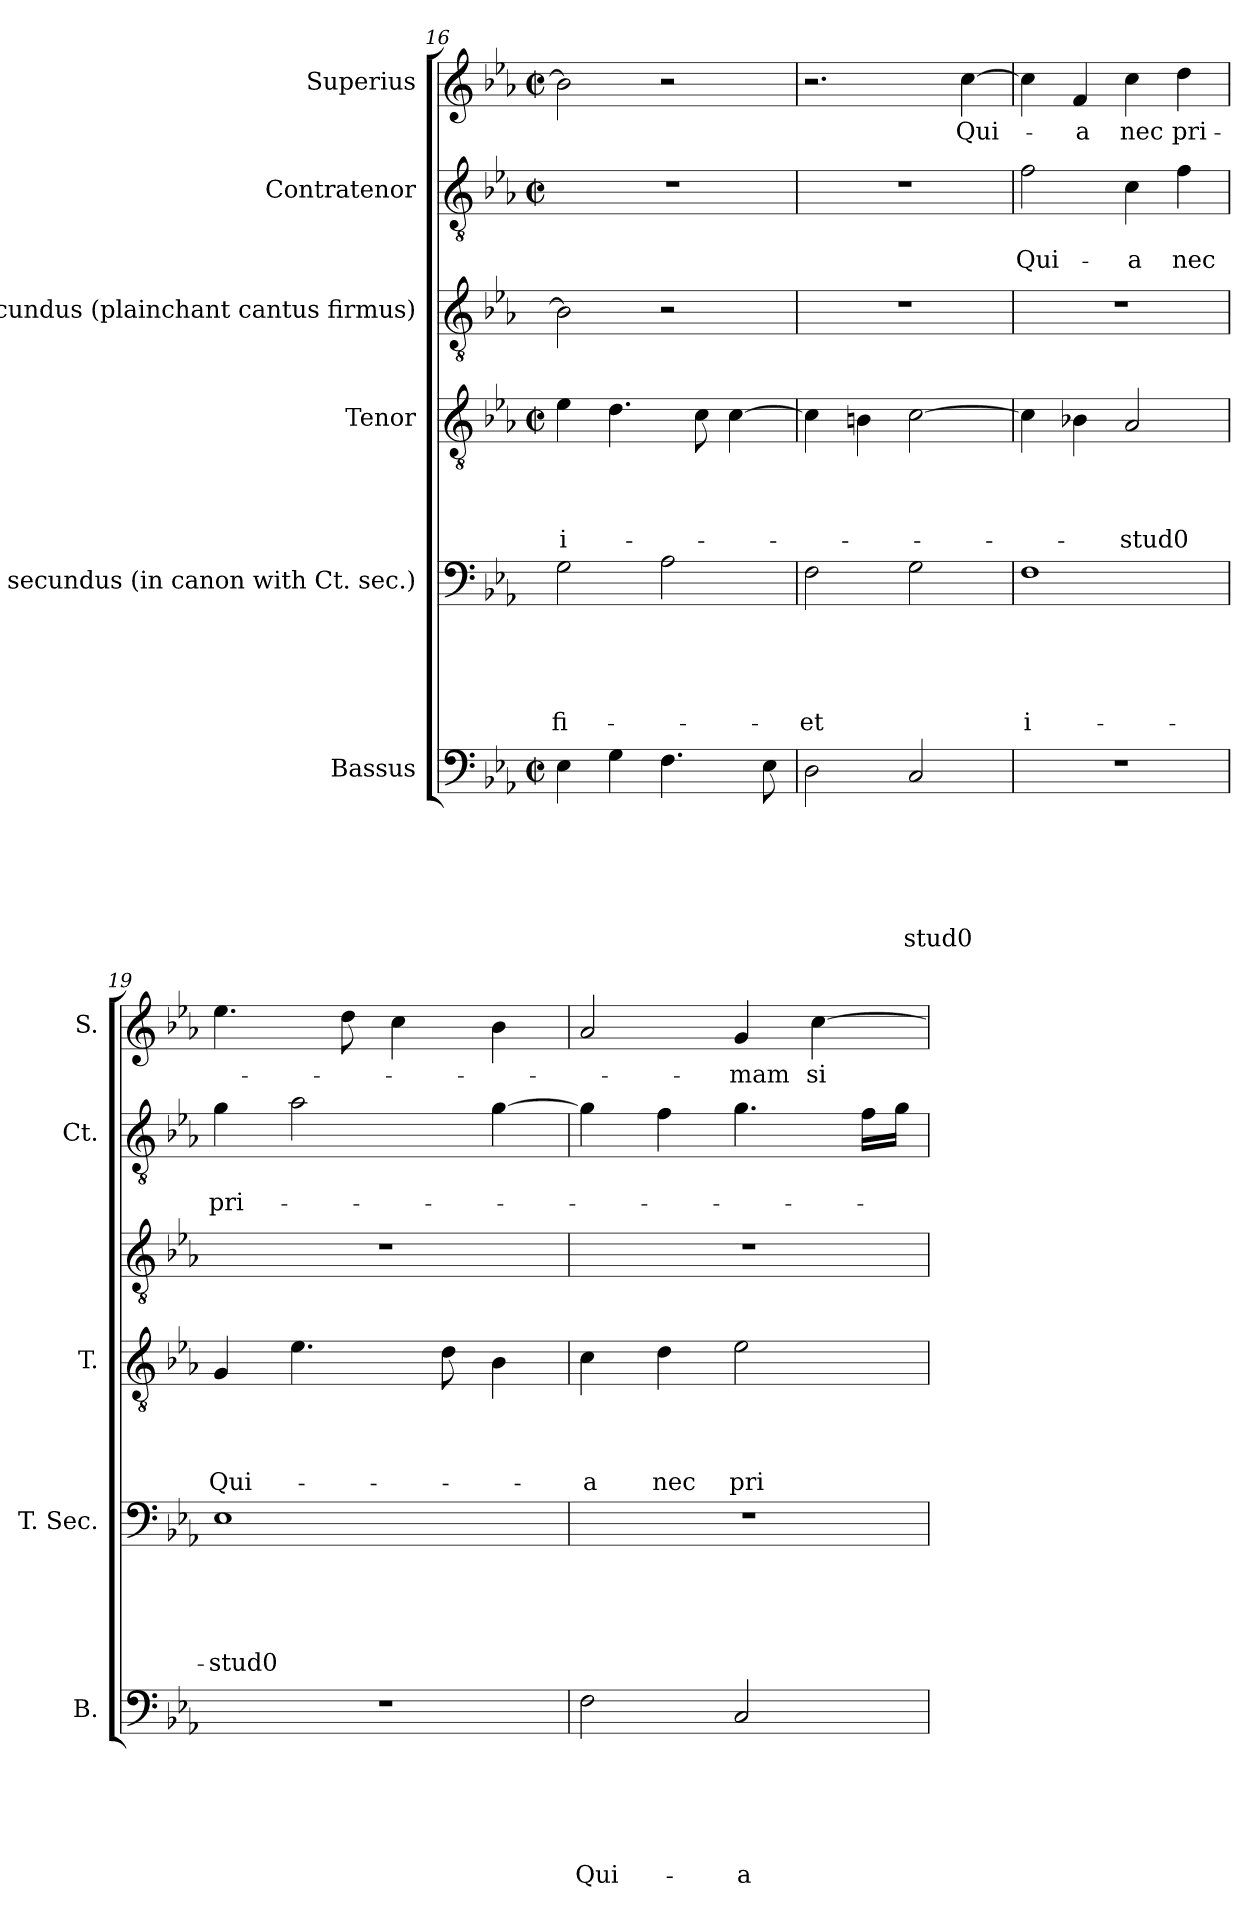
**kern	**text	**text	**text	**text	**text	**text	**kern	**text	**text	**text	**text	**text	**kern	**text	**text	**text	**text	**kern	**text	**kern	**text	**text	**kern	**text
*part6	*part6	*part6	*part6	*part6	*part6	*part6	*part5	*part5	*part5	*part5	*part5	*part5	*part4	*part4	*part4	*part4	*part4	*part3	*part3	*part2	*part2	*part2	*part1	*part1
*staff6	*staff6	*staff6	*staff6	*staff6	*staff6	*staff6	*staff5	*staff5	*staff5	*staff5	*staff5	*staff5	*staff4	*staff4	*staff4	*staff4	*staff4	*staff3	*staff3	*staff2	*staff2	*staff2	*staff1	*staff1
*I"Bassus	*	*	*	*	*	*	*I"Tenor secundus (in canon with Ct. sec.)	*	*	*	*	*	*I"Tenor	*	*	*	*	*I"secundus (plainchant cantus firmus)	*	*I"Contratenor	*	*	*I"Superius	*
*I'B.	*	*	*	*	*	*	*I'T. Sec.	*	*	*	*	*	*I'T.	*	*	*	*	*	*	*I'Ct.	*	*	*I'S.	*
*clefF4	*	*	*	*	*	*	*clefF4	*	*	*	*	*	*clefGv2	*	*	*	*	*clefGv2	*	*clefGv2	*	*	*clefG2	*
*k[b-e-a-]	*	*	*	*	*	*	*k[b-e-a-]	*	*	*	*	*	*k[b-e-a-]	*	*	*	*	*k[b-e-a-]	*	*k[b-e-a-]	*	*	*k[b-e-a-]	*
*E-:	*	*	*	*	*	*	*E-:	*	*	*	*	*	*E-:	*	*	*	*	*E-:	*	*E-:	*	*	*E-:	*
*M2/2	*	*	*	*	*	*	*	*	*	*	*	*	*M2/2	*	*	*	*	*	*	*M2/2	*	*	*M2/2	*
*met(c|)	*	*	*	*	*	*	*	*	*	*	*	*	*met(c|)	*	*	*	*	*	*	*met(c|)	*	*	*met(c|)	*
=16	=16	=16	=16	=16	=16	=16	=16	=16	=16	=16	=16	=16	=16	=16	=16	=16	=16	=16	=16	=16	=16	=16	=16	=16
!	!	!	!	!	!	!	!	!	!	!	!	!LO:LY:b	!	!	!	!	!LO:LY:b:rj	!	!	!	!	!	!	!
4E-\	.	.	.	.	.	.	2G\	.	.	.	.	fi-	4e-\	.	.	.	i-	2B-\]	.	1r	.	.	2b-\]	.
4G\	.	.	.	.	.	.	.	.	.	.	.	.	4.d\	.	.	.	.	.	.	.	.	.	.	.
4.F\	.	.	.	.	.	.	2A-\	.	.	.	.	.	.	.	.	.	.	2r	.	.	.	.	2r	.
.	.	.	.	.	.	.	.	.	.	.	.	.	8c\	.	.	.	.	.	.	.	.	.	.	.
.	.	.	.	.	.	.	.	.	.	.	.	.	[>4c\	.	.	.	.	.	.	.	.	.	.	.
8E-\	.	.	.	.	.	.	.	.	.	.	.	.	.	.	.	.	.	.	.	.	.	.	.	.
!!LO:PB:g=z
=17	=17	=17	=17	=17	=17	=17	=17	=17	=17	=17	=17	=17	=17	=17	=17	=17	=17	=17	=17	=17	=17	=17	=17	=17
!	!	!	!	!	!	!	!	!	!	!	!	!LO:LY:b	!	!	!	!	!	!	!	!	!	!	!	!
2D\	.	.	.	.	.	.	2F\	.	.	.	.	-et	4c\]	.	.	.	.	1r	.	1r	.	.	2.r	.
.	.	.	.	.	.	.	.	.	.	.	.	.	4Bn\	.	.	.	.	.	.	.	.	.	.	.
!	!	!	!	!	!	!LO:LY:b	!	!	!	!	!	!	!	!	!	!	!	!	!	!	!	!	!	!
2C/	.	.	.	.	.	-stud0	2G\	.	.	.	.	.	[>2c\	.	.	.	.	.	.	.	.	.	.	.
!	!	!	!	!	!	!	!	!	!	!	!	!	!	!	!	!	!	!	!	!	!	!	!	!LO:LY:b
.	.	.	.	.	.	.	.	.	.	.	.	.	.	.	.	.	.	.	.	.	.	.	[>4cc\	Qui-
=18	=18	=18	=18	=18	=18	=18	=18	=18	=18	=18	=18	=18	=18	=18	=18	=18	=18	=18	=18	=18	=18	=18	=18	=18
!	!	!	!	!	!	!	!	!	!	!	!	!LO:LY:b:rj	!	!	!	!	!	!	!	!	!	!LO:LY:b	!	!
1r	.	.	.	.	.	.	1F	.	.	.	.	i-	4c\]	.	.	.	.	1r	.	2f\	.	Qui-	4cc\]	.
!	!	!	!	!	!	!	!	!	!	!	!	!	!	!	!	!	!	!	!	!	!	!	!	!LO:LY:b
.	.	.	.	.	.	.	.	.	.	.	.	.	4B-X\	.	.	.	.	.	.	.	.	.	4f/	-a
!	!	!	!	!	!	!	!	!	!	!	!	!	!	!	!	!	!LO:LY:b	!	!	!	!	!LO:LY:b	!	!LO:LY:b
.	.	.	.	.	.	.	.	.	.	.	.	.	2A-/	.	.	.	-stud0	.	.	4c\	.	-a	4cc\	nec
!	!	!	!	!	!	!	!	!	!	!	!	!	!	!	!	!	!	!	!	!	!	!LO:LY:b	!	!LO:LY:b
.	.	.	.	.	.	.	.	.	.	.	.	.	.	.	.	.	.	.	.	4f\	.	nec	4dd\	pri-
=19	=19	=19	=19	=19	=19	=19	=19	=19	=19	=19	=19	=19	=19	=19	=19	=19	=19	=19	=19	=19	=19	=19	=19	=19
!	!	!	!	!	!	!	!	!	!	!	!	!LO:LY:b	!	!	!	!	!LO:LY:b	!	!	!	!	!LO:LY:b	!	!
1r	.	.	.	.	.	.	1E-	.	.	.	.	-stud0	4G/	.	.	.	Qui-	1r	.	4g\	.	pri-	4.ee-\	.
.	.	.	.	.	.	.	.	.	.	.	.	.	4.e-\	.	.	.	.	.	.	2a-\	.	.	.	.
.	.	.	.	.	.	.	.	.	.	.	.	.	.	.	.	.	.	.	.	.	.	.	8dd\	.
.	.	.	.	.	.	.	.	.	.	.	.	.	.	.	.	.	.	.	.	.	.	.	4cc\	.
.	.	.	.	.	.	.	.	.	.	.	.	.	8d\	.	.	.	.	.	.	.	.	.	.	.
.	.	.	.	.	.	.	.	.	.	.	.	.	4B-\	.	.	.	.	.	.	[>4g\	.	.	4b-\	.
=20	=20	=20	=20	=20	=20	=20	=20	=20	=20	=20	=20	=20	=20	=20	=20	=20	=20	=20	=20	=20	=20	=20	=20	=20
!	!	!	!	!	!	!LO:LY:b	!	!	!	!	!	!	!	!	!	!	!LO:LY:b	!	!	!	!	!	!	!
2F\	.	.	.	.	.	Qui-	1r	.	.	.	.	.	4c\	.	.	.	-a	1r	.	4g\]	.	.	2a-/	.
!	!	!	!	!	!	!	!	!	!	!	!	!	!	!	!	!	!LO:LY:b	!	!	!	!	!	!	!
.	.	.	.	.	.	.	.	.	.	.	.	.	4d\	.	.	.	nec	.	.	4f\	.	.	.	.
!	!	!	!	!	!	!LO:LY:b	!	!	!	!	!	!	!	!	!	!	!LO:LY:b	!	!	!	!	!	!	!LO:LY:b
2C/	.	.	.	.	.	-a	.	.	.	.	.	.	2e-\	.	.	.	pri-	.	.	4.g\	.	.	4g/	-mam
!	!	!	!	!	!	!	!	!	!	!	!	!	!	!	!	!	!	!	!	!	!	!	!	!LO:LY:b
.	.	.	.	.	.	.	.	.	.	.	.	.	.	.	.	.	.	.	.	.	.	.	[>4cc\	si-
.	.	.	.	.	.	.	.	.	.	.	.	.	.	.	.	.	.	.	.	16f\LL	.	.	.	.
.	.	.	.	.	.	.	.	.	.	.	.	.	.	.	.	.	.	.	.	16g\JJ	.	.	.	.
=	=	=	=	=	=	=	=	=	=	=	=	=	=	=	=	=	=	=	=	=	=	=	=	=
*-	*-	*-	*-	*-	*-	*-	*-	*-	*-	*-	*-	*-	*-	*-	*-	*-	*-	*-	*-	*-	*-	*-	*-	*-
